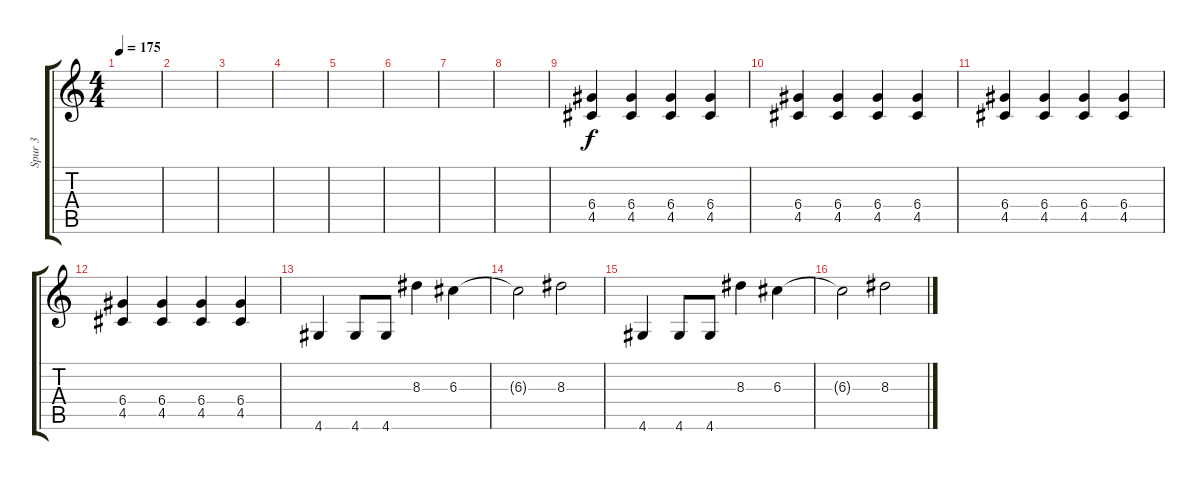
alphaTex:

\track ("Spur 3" "Spur 3") {instrument overdrivenguitar}
\staff {score tabs}
\tuning (E4 B3 G3 D3 A2 E2) {hide}
\ts (4 4)
\tempo 175
\clef g2
\ks c
|
|
|
|
|
|
|
|
(6.4 4.5).4 (6.4 4.5).4 (6.4 4.5).4 (6.4 4.5).4 |
(6.4 4.5).4 (6.4 4.5).4 (6.4 4.5).4 (6.4 4.5).4 |
(6.4 4.5).4 (6.4 4.5).4 (6.4 4.5).4 (6.4 4.5).4 |
(6.4 4.5).4 (6.4 4.5).4 (6.4 4.5).4 (6.4 4.5).4 |
4.6.4 4.6.8 4.6.8 8.3.4 6.3.4 |
6.3{t}.2 8.3.2 |
4.6.4 4.6.8 4.6.8 8.3.4 6.3.4 |
6.3{t}.2 8.3.2
